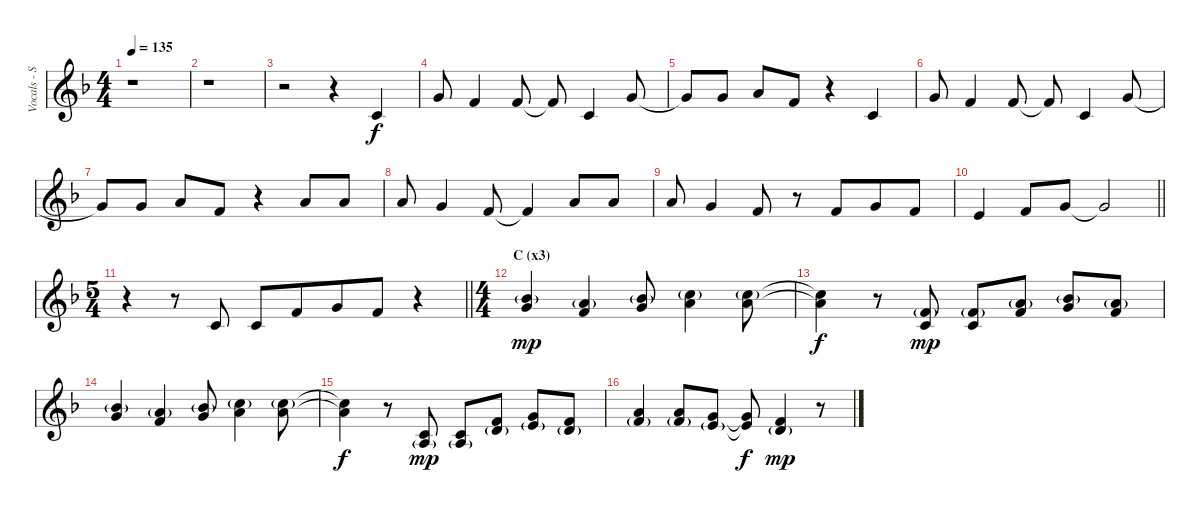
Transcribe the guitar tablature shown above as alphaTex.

\track ("Vocals - Shou" "Vocals - S") {instrument lead6voice}
\staff {score}
\tuning (E4 B3 G3 D3 A2 E2) {hide}
\ts (4 4)
\tempo 135
\clef g2
\ks f
r.1{dy f} |
r.1 |
r.2 r.4 1.2.4 |
3.1.8 1.1.4 1.1.8 1.1{t}.8 1.2.4 3.1.8 |
3.1{t}.8 3.1.8 5.1.8 1.1.8 r.4 1.2.4 |
3.1.8 1.1.4 1.1.8 1.1{t}.8 1.2.4 3.1.8 |
3.1{t}.8 3.1.8 5.1.8 1.1.8 r.4 5.1.8 5.1.8 |
5.1.8 3.1.4 1.1.8 1.1{t}.4 5.1.8 5.1.8 |
5.1.8 3.1.4 1.1.8 r.8 1.1.8{beam merge} 3.1.8 1.1.8 |
\barLineRight lightlight
0.1.4 1.1.8 3.1.8 3.1{t}.2 |
\ts (5 4)
\barLineRight lightlight
r.4 r.8 1.2.8 1.2.8 1.1.8{beam merge} 3.1.8 1.1.8 r.4 |
\ts (4 4)
\section ("" "C (x3)")
(6.1{g} 8.2).4{dy mp} (5.1{g} 6.2).4 (6.1{g} 8.2).8 (8.1{g} 10.2).4 (8.1{g} 10.2).8 |
(8.1{t} 10.2{t}).4{dy f} r.8 (1.1{g} 1.2).8{dy mp} (1.1{g} 1.2).8 (5.1{g} 6.2).8 (6.1{g} 8.2).8 (5.1{g} 6.2).8 |
(6.1{g} 8.2).4 (5.1{g} 6.2).4 (6.1{g} 8.2).8 (8.1{g} 10.2).4 (8.1{g} 10.2).8 |
(8.1{t} 10.2{t}).4{dy f} r.8 (1.2 2.3{g}).8{dy mp} (1.2 2.3{g}).8 (1.1 3.2{g}).8 (3.1 5.2{g}).8 (1.1 3.2{g}).8 |
(5.1 6.2{g}).4 (5.1 6.2{g}).8 (3.1 5.2{g}).8 (3.1{t} 5.2{t}).8{dy f} (1.1 3.2{g}).4{dy mp} r.8
